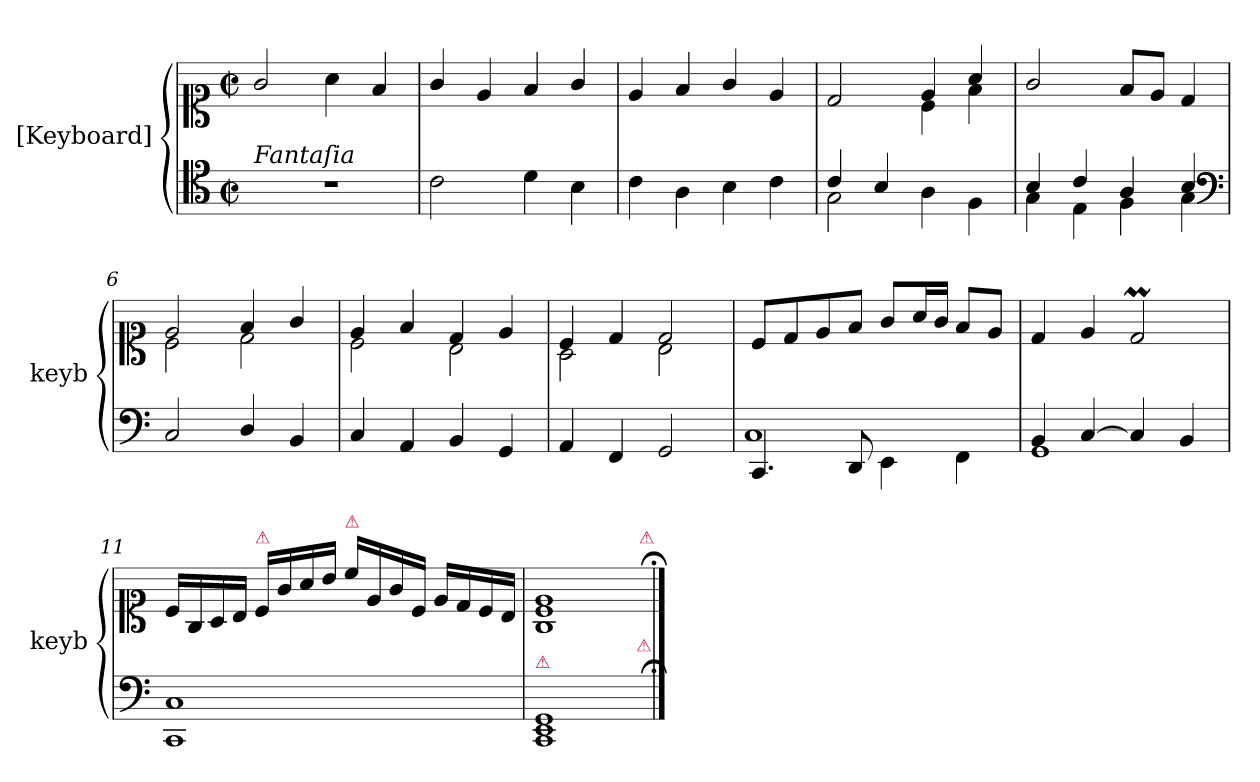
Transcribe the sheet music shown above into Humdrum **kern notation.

**kern	**kern
*part1	*part1
*staff2	*staff1
*I"[Keyboard]	*
*I'keyb	*
*clefC4	*clefC1
*k[]	*k[]
*M2/2	*M2/2
*met(c|)	*met(c|)
=1	=1
!LO:TX:a:i:t=Fantaſia	!
1r	2g/
.	4a\
.	4f/
=2	=2
2c\	4g/
.	4e/
4d\	4f/
4B\	4g/
=3	=3
4c\	4e/
4A\	4f/
4B\	4g/
4c\	4e/
=4	=4
*^	*^
4c/	2G\	2d/	2ryy
4B/	.	.	.
4A\	2ryy	4e/	4c\
4F\	.	4a/	4f\
*	*	*v	*v
=5	=5	=5
4B/	4G\	2g/
4c/	4E\	.
4A/	4F\	8f/L
.	.	8e/J
4B/	4G\	4d/
*v	*v	*
*clefF4	*
=6	=6
*	*^
2C/	2e/	2c\
4D/	4f/	2d\
4BB/	4g/	.
=7	=7	=7
4C/	4e/	2c\
4AA/	4f/	.
4BB/	4d/	2B\
4GG/	4e/	.
=8	=8	=8
4AA/	4c/	2A\
4FF/	4d/	.
2GG/	2d/	2B\
*	*v	*v
=9	=9
*^	*
4.CC/	1C	8c/L
.	.	8d/
.	.	8e/
8DD/	.	8f/J
4EE\	.	8g/L
.	.	16a/L
.	.	16g/JJ
4FF\	.	8f/L
.	.	8e/J
=10	=10	=10
4BB/	1GG	4d/
[4C/	.	4e/
4C/]	.	2dM/
4BB/	.	.
*v	*v	*
=11	=11
1CC 1C	16c/LL
.	16G/
.	16A/
.	16B/JJ
!	!LO:TX:a:color=crimson:t=⚠
.	16c/LL
.	16g\
.	16a/
.	16b\JJ
!	!LO:TX:a:color=crimson:t=⚠
.	16cc\LL
.	16e/
.	16g/
.	16c/JJ
.	16e/LL
.	16d/
.	16c/
.	16B/JJ
=12	=12
!LO:TX:a:color=crimson:t=⚠	!
1CC 1EE 1GG 1Cyy	1G 1c 1e
!	!LO:TX:a:color=crimson:t=⚠
!LO:TX:a:color=crimson:t=⚠	!
==;	==;
*-	*-
